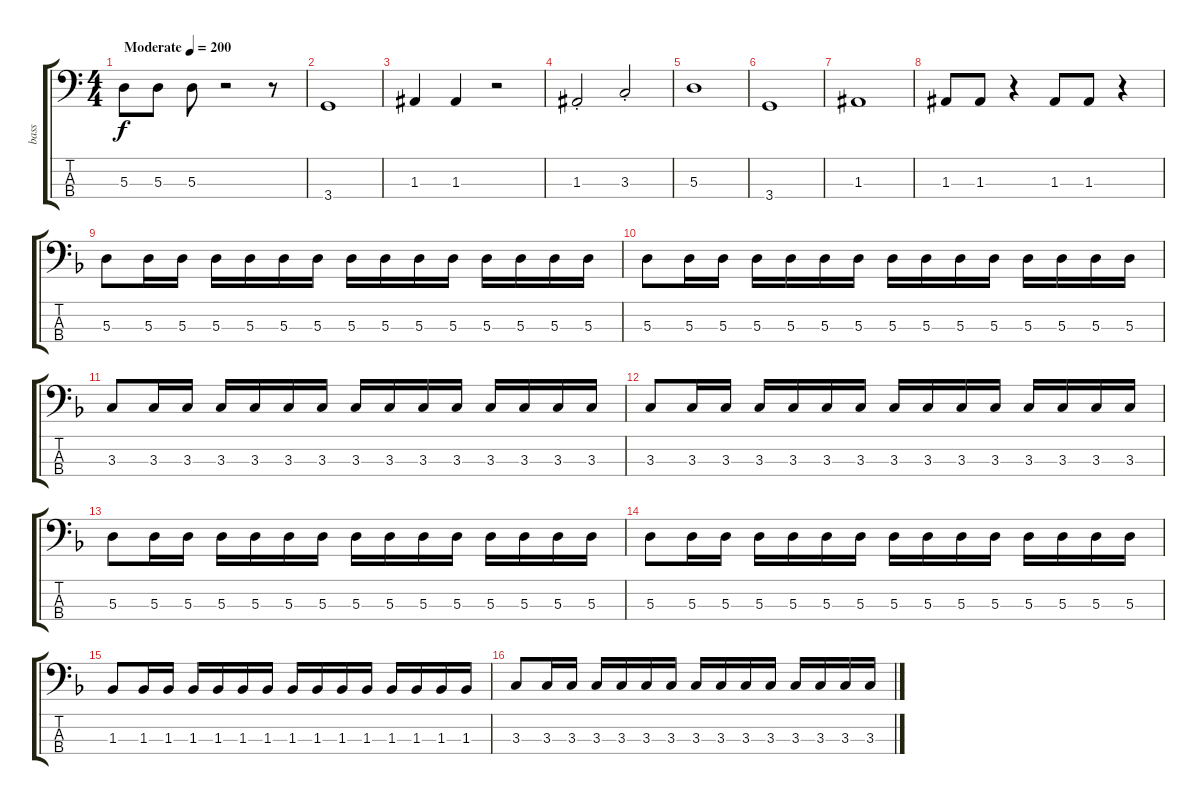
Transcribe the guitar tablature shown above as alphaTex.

\track ("bass" "bass") {instrument electricbassfinger}
\staff {score tabs}
\tuning (G2 D2 A1 E1) {hide}
\ts (4 4)
\tempo (200 "Moderate")
\clef f4
\ks c
5.3.8{dy f instrument electricbassfinger} 5.3.8 5.3.8 r.2 r.8 |
3.4.1 |
1.3.4 1.3.4 r.2 |
1.3{st}.2 3.3{st}.2 |
5.3.1 |
3.4.1 |
1.3.1 |
1.3.8 1.3.8 r.4 1.3.8 1.3.8 r.4 |
\ks f
5.3.8 5.3.16 5.3.16 5.3.16 5.3.16 5.3.16 5.3.16 5.3.16 5.3.16 5.3.16 5.3.16 5.3.16 5.3.16 5.3.16 5.3.16 |
5.3.8 5.3.16 5.3.16 5.3.16 5.3.16 5.3.16 5.3.16 5.3.16 5.3.16 5.3.16 5.3.16 5.3.16 5.3.16 5.3.16 5.3.16 |
3.3.8 3.3.16 3.3.16 3.3.16 3.3.16 3.3.16 3.3.16 3.3.16 3.3.16 3.3.16 3.3.16 3.3.16 3.3.16 3.3.16 3.3.16 |
3.3.8 3.3.16 3.3.16 3.3.16 3.3.16 3.3.16 3.3.16 3.3.16 3.3.16 3.3.16 3.3.16 3.3.16 3.3.16 3.3.16 3.3.16 |
5.3.8 5.3.16 5.3.16 5.3.16 5.3.16 5.3.16 5.3.16 5.3.16 5.3.16 5.3.16 5.3.16 5.3.16 5.3.16 5.3.16 5.3.16 |
5.3.8 5.3.16 5.3.16 5.3.16 5.3.16 5.3.16 5.3.16 5.3.16 5.3.16 5.3.16 5.3.16 5.3.16 5.3.16 5.3.16 5.3.16 |
1.3.8 1.3.16 1.3.16 1.3.16 1.3.16 1.3.16 1.3.16 1.3.16 1.3.16 1.3.16 1.3.16 1.3.16 1.3.16 1.3.16 1.3.16 |
3.3.8 3.3.16 3.3.16 3.3.16 3.3.16 3.3.16 3.3.16 3.3.16 3.3.16 3.3.16 3.3.16 3.3.16 3.3.16 3.3.16 3.3.16
